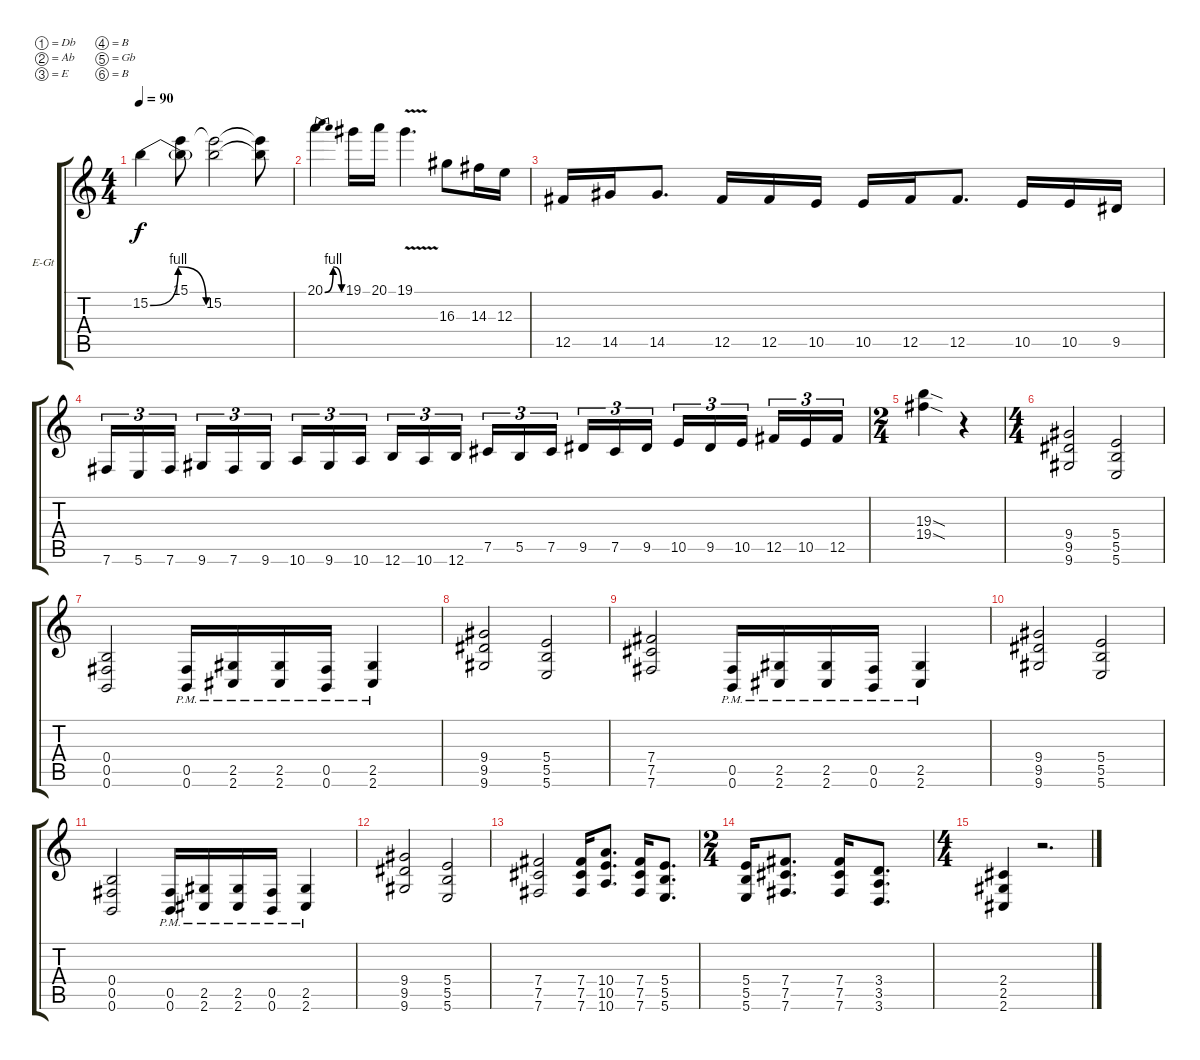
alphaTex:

\defaultSystemsLayout 4
\bracketExtendMode groupsimilarinstruments
\firstSystemTrackNameOrientation horizontal
\otherSystemsTrackNameOrientation horizontal
\track ("Electric Guitar" "E-Gt") {instrument distortionguitar}
\staff {score tabs}
\tuning (Db4 Ab3 E3 B2 Gb2 B1)
\ts (4 4)
\tempo 90
\clef g2
\scale
0.255599
\ks c
15.2{be (bendrelease 0 0 32.4 4 42 4 46.8 0)}.4{dy f} (15.1 15.2{t}).8 (15.2 15.1{t}).2 (15.2{t} 15.1{t}).8 |
\scale
0.348985 20.1{be (bendrelease 0 0 18 4 29.4 4 40.199999999999996 0)}.4 19.1.16 20.1.16 19.1{v}.4{d} 16.3.8 14.3.16 12.3.16 |
\scale
0.318638 12.5.16 14.5.16 14.5.8{d} 12.5.16 12.5.16 10.5.16 10.5.16 12.5.16 12.5.8{d} 10.5.16 10.5.16 9.5.16 |
\scale
0.257261 7.6.16{tu (3 2)} 5.6.16{tu (3 2)} 7.6.16{tu (3 2)} 9.6.16{tu (3 2)} 7.6.16{tu (3 2)} 9.6.16{tu (3 2)} 10.6.16{tu (3 2)} 9.6.16{tu (3 2)} 10.6.16{tu (3 2)} 12.6.16{tu (3 2)} 10.6.16{tu (3 2)} 12.6.16{tu (3 2)} 7.5.16{tu (3 2)} 5.5.16{tu (3 2)} 7.5.16{tu (3 2)} 9.5.16{tu (3 2)} 7.5.16{tu (3 2)} 9.5.16{tu (3 2)} 10.5.16{tu (3 2)} 9.5.16{tu (3 2)} 10.5.16{tu (3 2)} 12.5.16{tu (3 2)} 10.5.16{tu (3 2)} 12.5.16{tu (3 2)} |
\ts (2 4)
\scale
0.485477 (19.4{sod} 19.3{sod}).4 r.4 |
\ts (4 4)
(9.6 9.5 9.4).2 (5.4 5.5 5.6).2 |
(0.6 0.5 0.4).2 (0.6{pm} 0.5{pm}).16 (2.5{pm} 2.6{pm}).16 (2.5{pm} 2.6{pm}).16 (0.6{pm} 0.5{pm}).16 (2.5{pm} 2.6{pm}).4 |
(9.6 9.5 9.4).2 (5.4 5.5 5.6).2 |
(7.6 7.5 7.4).2 (0.6{pm} 0.5{pm}).16 (2.5{pm} 2.6{pm}).16 (2.5{pm} 2.6{pm}).16 (0.6{pm} 0.5{pm}).16 (2.5{pm} 2.6{pm}).4 |
(9.6 9.5 9.4).2 (5.4 5.5 5.6).2 |
(0.6 0.5 0.4).2 (0.6{pm} 0.5{pm}).16 (2.5{pm} 2.6{pm}).16 (2.5{pm} 2.6{pm}).16 (0.6{pm} 0.5{pm}).16 (2.5{pm} 2.6{pm}).4 |
(9.6 9.4 9.5).2 (5.5 5.4 5.6).2 |
(7.6 7.5 7.4).2 (7.4 7.5 7.6).16 (10.6 10.5 10.4).8{d} (7.4 7.5 7.6).16 (5.6 5.5 5.4).8{d} |
\ts (2 4)
(5.4 5.5 5.6).16 (7.6 7.5 7.4).8{d} (7.4 7.5 7.6).16 (3.6 3.5 3.4).8{d} |
\ts (4 4)
(2.6 2.5 2.4).4 r.2{d}
